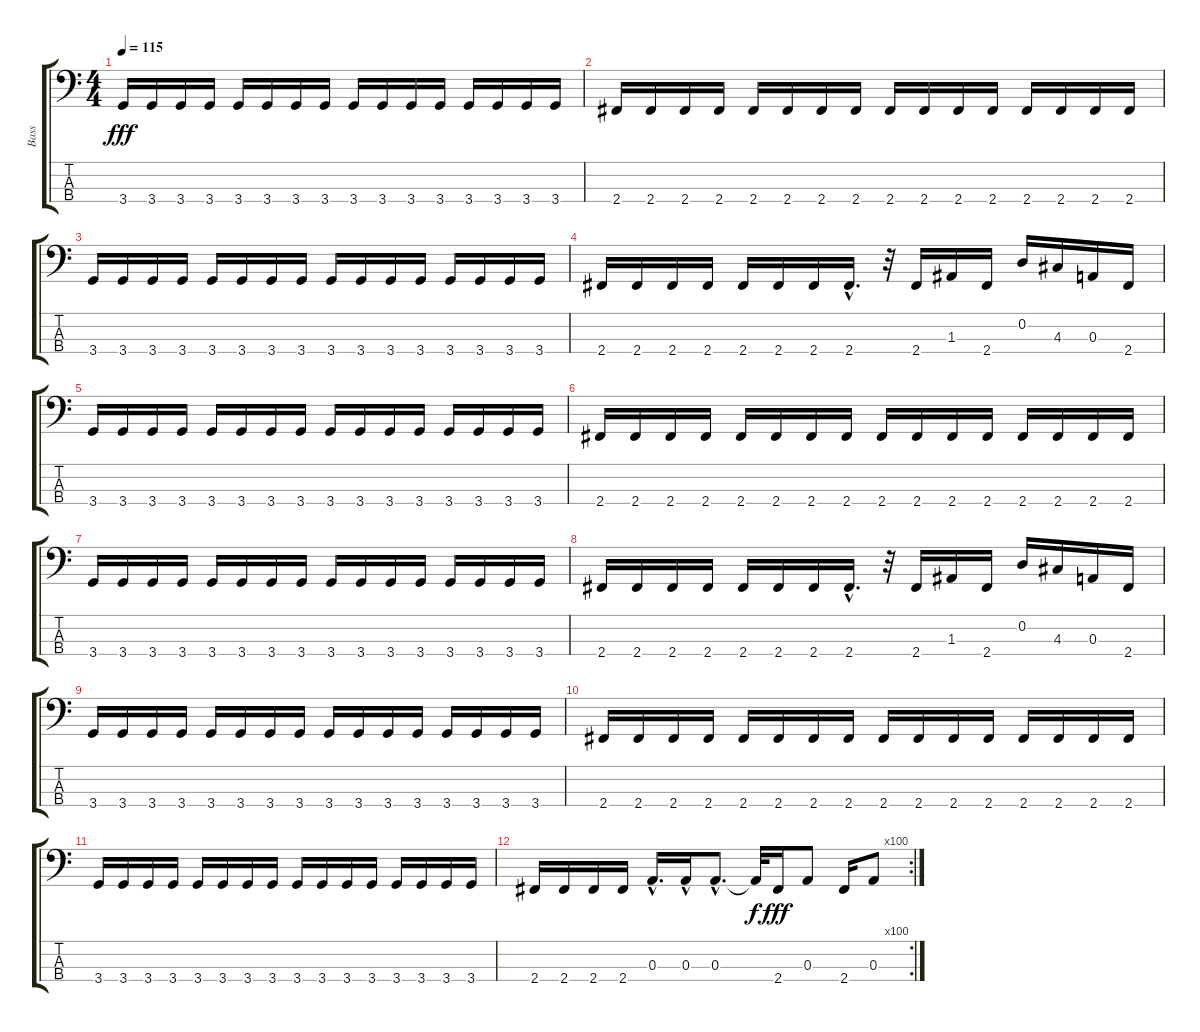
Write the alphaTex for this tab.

\track ("Bass" "Bass") {instrument synthbass1}
\staff {score tabs}
\tuning (G2 D2 A1 E1) {hide}
\ts (4 4)
\tempo 115
\clef f4
\ks c
3.4.16{dy fff} 3.4.16 3.4.16 3.4.16 3.4.16 3.4.16 3.4.16 3.4.16 3.4.16 3.4.16 3.4.16 3.4.16 3.4.16 3.4.16 3.4.16 3.4.16 |
2.4.16 2.4.16 2.4.16 2.4.16 2.4.16 2.4.16 2.4.16 2.4.16 2.4.16 2.4.16 2.4.16 2.4.16 2.4.16 2.4.16 2.4.16 2.4.16 |
3.4.16 3.4.16 3.4.16 3.4.16 3.4.16 3.4.16 3.4.16 3.4.16 3.4.16 3.4.16 3.4.16 3.4.16 3.4.16 3.4.16 3.4.16 3.4.16 |
2.4.16 2.4.16 2.4.16 2.4.16 2.4.16 2.4.16 2.4.16 2.4{hac}.16{d} r.32 2.4.16 1.3.16 2.4.16 0.2.16 4.3.16 0.3.16 2.4.16 |
3.4.16 3.4.16 3.4.16 3.4.16 3.4.16 3.4.16 3.4.16 3.4.16 3.4.16 3.4.16 3.4.16 3.4.16 3.4.16 3.4.16 3.4.16 3.4.16 |
2.4.16 2.4.16 2.4.16 2.4.16 2.4.16 2.4.16 2.4.16 2.4.16 2.4.16 2.4.16 2.4.16 2.4.16 2.4.16 2.4.16 2.4.16 2.4.16 |
3.4.16 3.4.16 3.4.16 3.4.16 3.4.16 3.4.16 3.4.16 3.4.16 3.4.16 3.4.16 3.4.16 3.4.16 3.4.16 3.4.16 3.4.16 3.4.16 |
2.4.16 2.4.16 2.4.16 2.4.16 2.4.16 2.4.16 2.4.16 2.4{hac}.16{d} r.32 2.4.16 1.3.16 2.4.16 0.2.16 4.3.16 0.3.16 2.4.16 |
3.4.16 3.4.16 3.4.16 3.4.16 3.4.16 3.4.16 3.4.16 3.4.16 3.4.16 3.4.16 3.4.16 3.4.16 3.4.16 3.4.16 3.4.16 3.4.16 |
2.4.16 2.4.16 2.4.16 2.4.16 2.4.16 2.4.16 2.4.16 2.4.16 2.4.16 2.4.16 2.4.16 2.4.16 2.4.16 2.4.16 2.4.16 2.4.16 |
3.4.16 3.4.16 3.4.16 3.4.16 3.4.16 3.4.16 3.4.16 3.4.16 3.4.16 3.4.16 3.4.16 3.4.16 3.4.16 3.4.16 3.4.16 3.4.16 |
\rc 100
2.4.16 2.4.16 2.4.16 2.4.16 0.3{hac}.16{d} 0.3{hac}.16 0.3{hac}.8{d} 0.3{t}.32{dy f} 2.4.16{dy fff} 0.3.8 2.4.16 0.3.8
